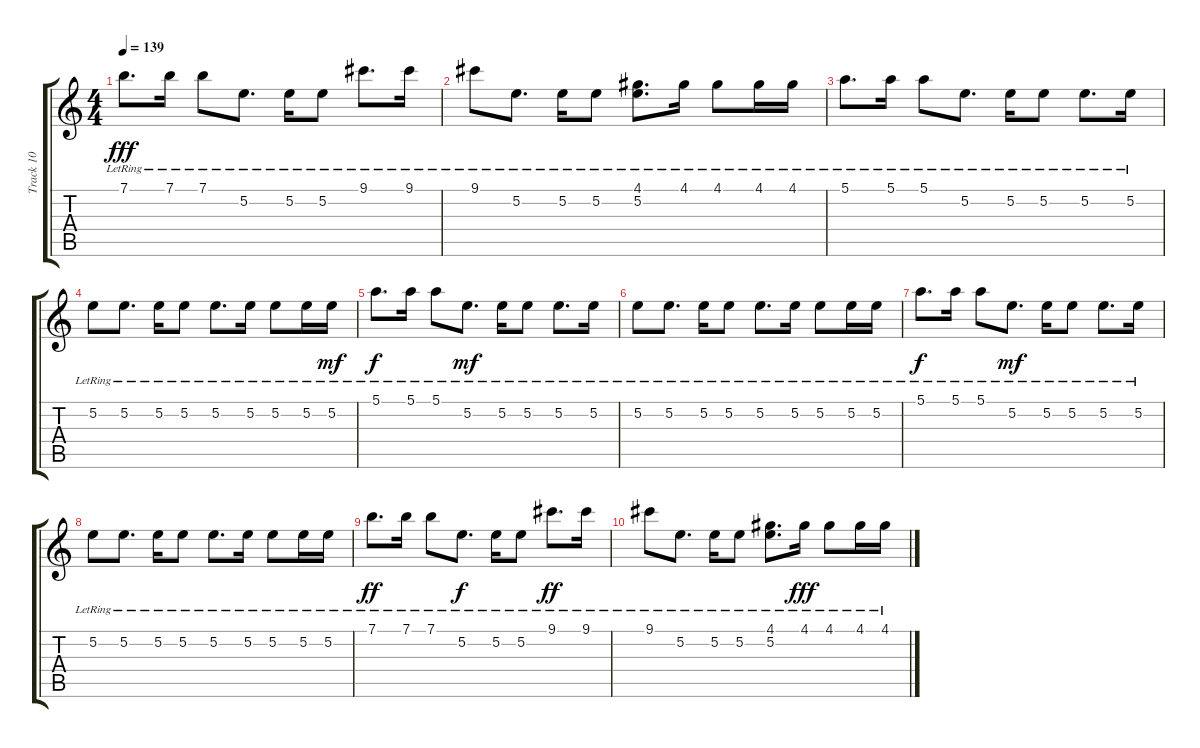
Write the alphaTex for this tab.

\track ("Track 10" "Track 10") {instrument electricguitarjazz}
\staff {score tabs}
\tuning (E4 B3 G3 D3 A2 E2) {hide}
\ts (4 4)
\tempo 139
\clef g2
\ks c
7.1{lr}.8{d dy fff} 7.1{lr}.16 7.1{lr}.8 5.2{lr}.8{d} 5.2{lr}.16 5.2{lr}.8 9.1{lr}.8{d} 9.1{lr}.16 |
9.1{lr}.8 5.2{lr}.8{d} 5.2{lr}.16 5.2{lr}.8 (4.1{lr} 5.2{lr}).8{d} 4.1{lr}.16 4.1{lr}.8 4.1{lr}.16 4.1{lr}.16 |
5.1{lr}.8{d} 5.1{lr}.16 5.1{lr}.8 5.2{lr}.8{d} 5.2{lr}.16 5.2{lr}.8 5.2{lr}.8{d} 5.2{lr}.16 |
5.2{lr}.8 5.2{lr}.8{d} 5.2{lr}.16 5.2{lr}.8 5.2{lr}.8{d} 5.2{lr}.16 5.2{lr}.8 5.2{lr}.16 5.2{lr}.16{dy mf} |
5.1{lr}.8{d dy f} 5.1{lr}.16 5.1{lr}.8 5.2{lr}.8{d dy mf} 5.2{lr}.16 5.2{lr}.8 5.2{lr}.8{d} 5.2{lr}.16 |
5.2{lr}.8 5.2{lr}.8{d} 5.2{lr}.16 5.2{lr}.8 5.2{lr}.8{d} 5.2{lr}.16 5.2{lr}.8 5.2{lr}.16 5.2{lr}.16 |
5.1{lr}.8{d dy f} 5.1{lr}.16 5.1{lr}.8 5.2{lr}.8{d dy mf} 5.2{lr}.16 5.2{lr}.8 5.2{lr}.8{d} 5.2{lr}.16 |
5.2{lr}.8 5.2{lr}.8{d} 5.2{lr}.16 5.2{lr}.8 5.2{lr}.8{d} 5.2{lr}.16 5.2{lr}.8 5.2{lr}.16 5.2{lr}.16 |
7.1{lr}.8{d dy ff} 7.1{lr}.16 7.1{lr}.8 5.2{lr}.8{d dy f} 5.2{lr}.16 5.2{lr}.8 9.1{lr}.8{d dy ff} 9.1{lr}.16 |
9.1{lr}.8 5.2{lr}.8{d} 5.2{lr}.16 5.2{lr}.8 (4.1{lr} 5.2{lr}).8{d} 4.1{lr}.16{dy fff} 4.1{lr}.8 4.1{lr}.16 4.1{lr}.16
